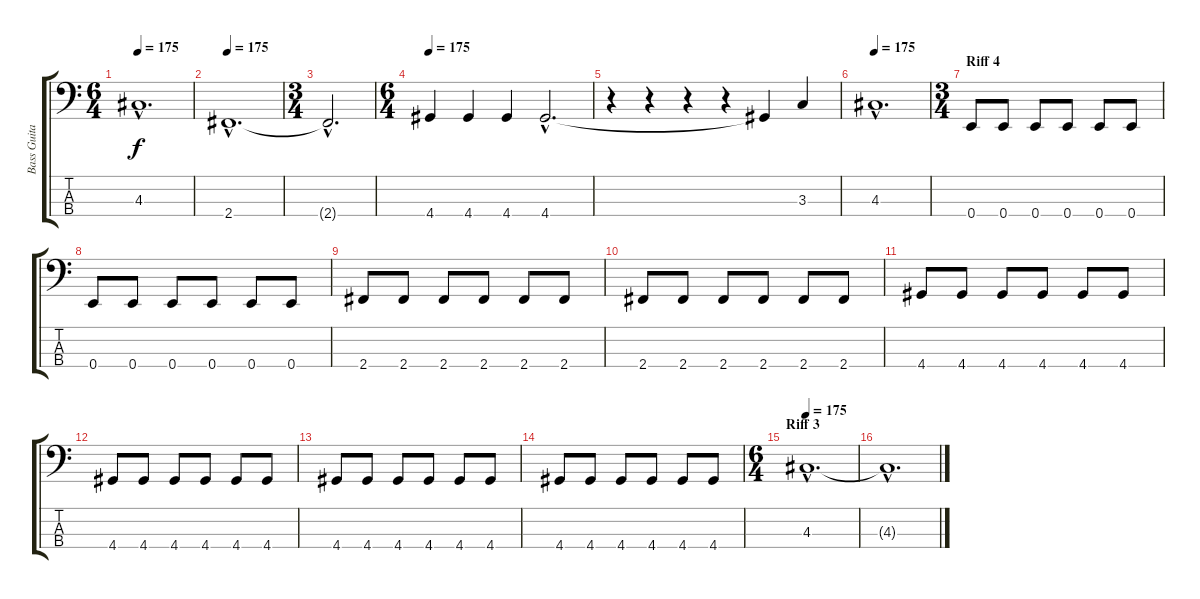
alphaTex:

\track ("Bass Guitar" "Bass Guita") {instrument electricbasspick}
\staff {score tabs}
\tuning (G2 D2 A1 E1) {hide}
\ts (6 4)
\tempo 175
\clef f4
\ks c
4.3{hac t}.1{d dy f} |
\tempo 175
2.4{hac}.1{d} |
\ts (3 4)
2.4{hac t}.2{d} |
\ts (6 4)
\tempo 175
4.4.4 4.4.4 4.4.4 4.4{hac}.2{d} |
r.4 r.4 r.4 r.4 4.4{t}.4 3.3.4 |
\tempo 175
4.3{hac}.1{d} |
\ts (3 4)
\section ("" "Riff 4")
0.4.8 0.4.8 0.4.8 0.4.8 0.4.8 0.4.8 |
0.4.8 0.4.8 0.4.8 0.4.8 0.4.8 0.4.8 |
2.4.8 2.4.8 2.4.8 2.4.8 2.4.8 2.4.8 |
2.4.8 2.4.8 2.4.8 2.4.8 2.4.8 2.4.8 |
4.4.8 4.4.8 4.4.8 4.4.8 4.4.8 4.4.8 |
4.4.8 4.4.8 4.4.8 4.4.8 4.4.8 4.4.8 |
4.4.8 4.4.8 4.4.8 4.4.8 4.4.8 4.4.8 |
4.4.8 4.4.8 4.4.8 4.4.8 4.4.8 4.4.8 |
\ts (6 4)
\section ("" "Riff 3")
\tempo 175
4.3{hac}.1{d} |
4.3{hac t}.1{d}
